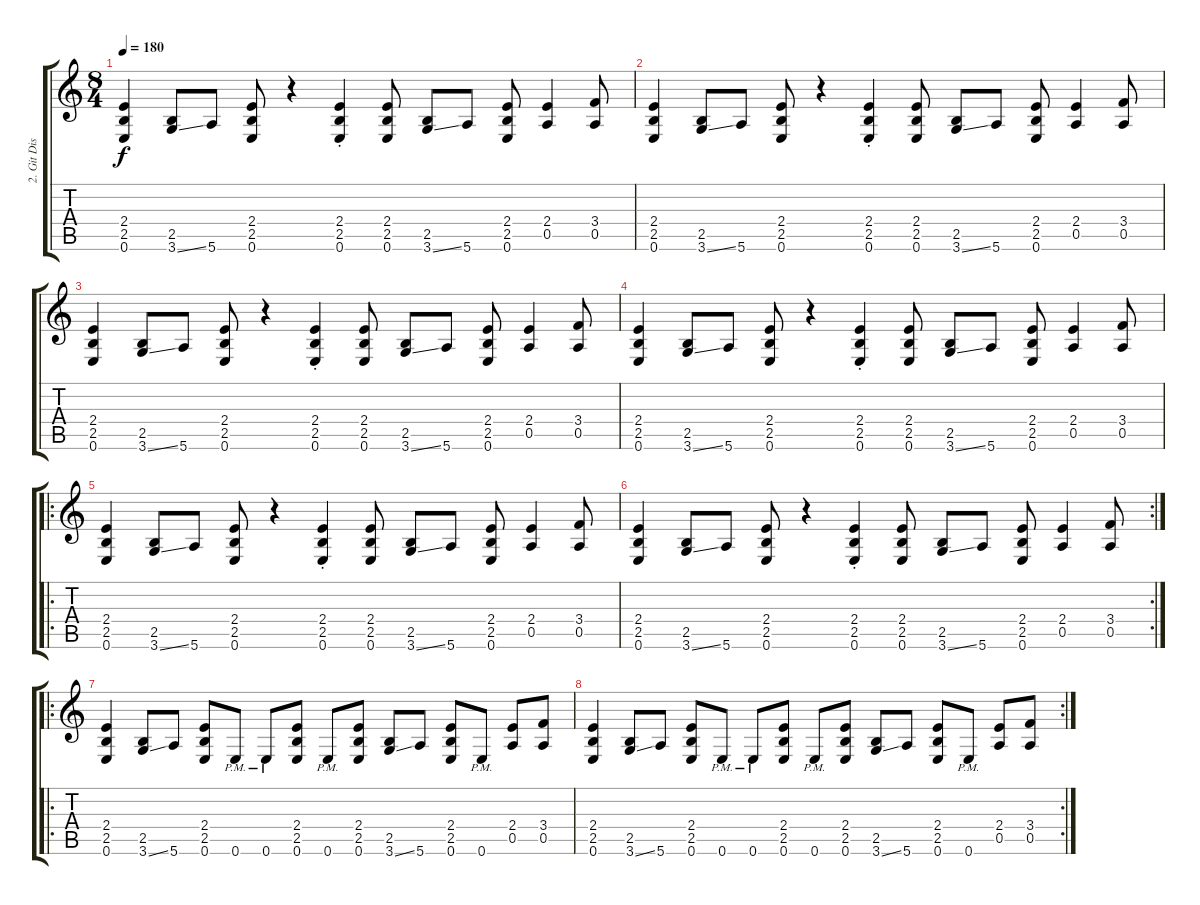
\track ("2. Git Dist" "2. Git Dis") {instrument distortionguitar}
\staff {score tabs}
\tuning (E4 B3 G3 D3 A2 E2) {hide}
\ts (8 4)
\tempo 180
\clef g2
\ks c
(2.4 2.5 0.6).4{dy f} (2.5 3.6{ss}).8 5.6.8 (2.4 2.5 0.6).8 r.4 (2.4{st} 2.5{st} 0.6{st}).4 (2.4 2.5 0.6).8 (2.5 3.6{ss}).8 5.6.8 (2.4 2.5 0.6).8 (2.4 0.5).4 (3.4 0.5).8 |
(2.4 2.5 0.6).4 (2.5 3.6{ss}).8 5.6.8 (2.4 2.5 0.6).8 r.4 (2.4{st} 2.5{st} 0.6{st}).4 (2.4 2.5 0.6).8 (2.5 3.6{ss}).8 5.6.8 (2.4 2.5 0.6).8 (2.4 0.5).4 (3.4 0.5).8 |
(2.4 2.5 0.6).4 (2.5 3.6{ss}).8 5.6.8 (2.4 2.5 0.6).8 r.4 (2.4{st} 2.5{st} 0.6{st}).4 (2.4 2.5 0.6).8 (2.5 3.6{ss}).8 5.6.8 (2.4 2.5 0.6).8 (2.4 0.5).4 (3.4 0.5).8 |
(2.4 2.5 0.6).4 (2.5 3.6{ss}).8 5.6.8 (2.4 2.5 0.6).8 r.4 (2.4{st} 2.5{st} 0.6{st}).4 (2.4 2.5 0.6).8 (2.5 3.6{ss}).8 5.6.8 (2.4 2.5 0.6).8 (2.4 0.5).4 (3.4 0.5).8 |
\ro
(2.4 2.5 0.6).4 (2.5 3.6{ss}).8 5.6.8 (2.4 2.5 0.6).8 r.4 (2.4{st} 2.5{st} 0.6{st}).4 (2.4 2.5 0.6).8 (2.5 3.6{ss}).8 5.6.8 (2.4 2.5 0.6).8 (2.4 0.5).4 (3.4 0.5).8 |
\rc 2
(2.4 2.5 0.6).4 (2.5 3.6{ss}).8 5.6.8 (2.4 2.5 0.6).8 r.4 (2.4{st} 2.5{st} 0.6{st}).4 (2.4 2.5 0.6).8 (2.5 3.6{ss}).8 5.6.8 (2.4 2.5 0.6).8 (2.4 0.5).4 (3.4 0.5).8 |
\ro
(2.4 2.5 0.6).4 (2.5 3.6{ss}).8 5.6.8 (2.4 2.5 0.6).8 0.6{pm}.8 0.6{pm}.8 (2.4 2.5 0.6).8 0.6{pm}.8 (2.4 2.5 0.6).8 (2.5 3.6{ss}).8 5.6.8 (2.4 2.5 0.6).8 0.6{pm}.8 (2.4 0.5).8 (3.4 0.5).8 |
\rc 2
(2.4 2.5 0.6).4 (2.5 3.6{ss}).8 5.6.8 (2.4 2.5 0.6).8 0.6{pm}.8 0.6{pm}.8 (2.4 2.5 0.6).8 0.6{pm}.8 (2.4 2.5 0.6).8 (2.5 3.6{ss}).8 5.6.8 (2.4 2.5 0.6).8 0.6{pm}.8 (2.4 0.5).8 (3.4 0.5).8
